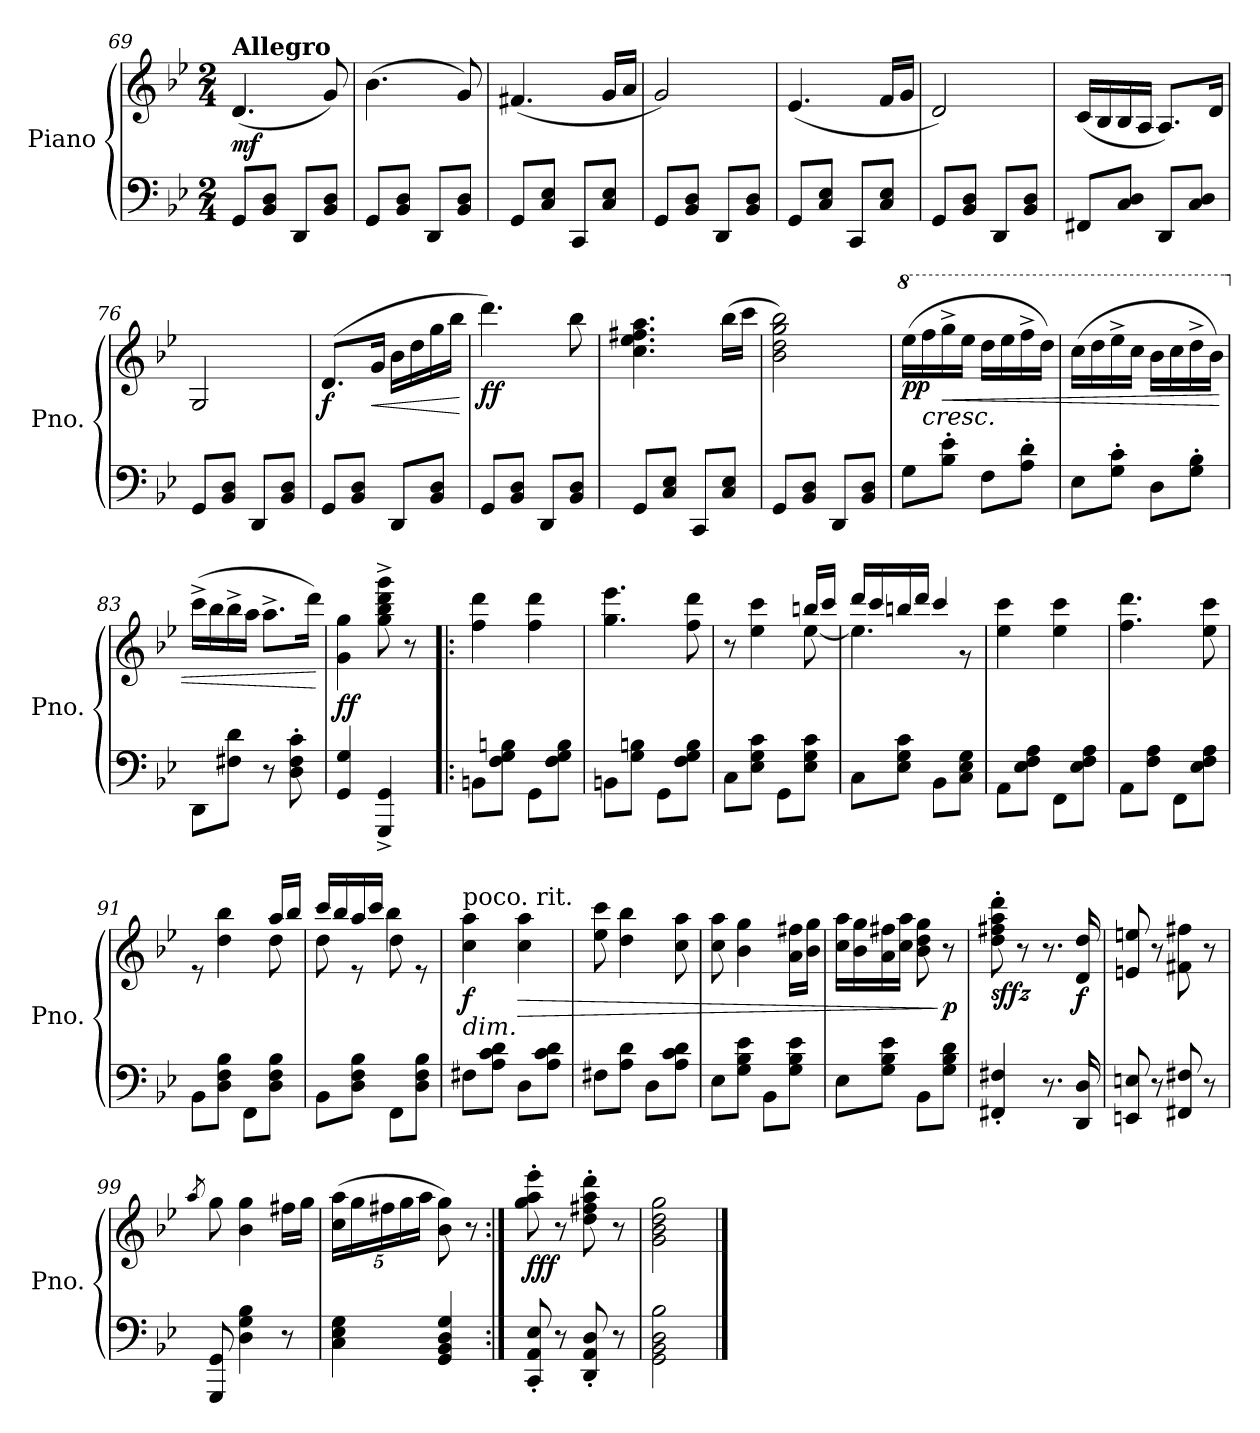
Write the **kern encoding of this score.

**kern	**kern	**dynam
*part1	*part1	*part1
*staff2	*staff1	*staff1/2
*I"Piano	*	*
*I'Pno.	*	*
*clefF4	*clefG2	*
*k[b-e-]	*k[b-e-]	*
*M2/4	*M2/4	*
*MM130	*MM130	*
=69	=69	=69
!	!LO:TX:a:B:t=Allegro	!
!	!	!LO:DY:b
8GG/L	(<4.d/	mf
8BB-/ 8D/J	.	.
8DD/L	.	.
8BB-/ 8D/J	8g/)	.
=70	=70	=70
8GG/L	(>4.b-\	.
8BB-/ 8D/J	.	.
8DD/L	.	.
8BB-/ 8D/J	8g/)	.
=71	=71	=71
8GG/L	(<4.f#X/	.
8C/ 8E-/J	.	.
8CC/L	.	.
8C/ 8E-/J	16g/LL	.
.	16a/JJ	.
=72	=72	=72
8GG/L	2g/)	.
8BB-/ 8D/J	.	.
8DD/L	.	.
8BB-/ 8D/J	.	.
=73	=73	=73
8GG/L	(<4.e-/	.
8C/ 8E-/J	.	.
8CC/L	.	.
8C/ 8E-/J	16f/LL	.
.	16g/JJ	.
=74	=74	=74
8GG/L	2d/)	.
8BB-/ 8D/J	.	.
8DD/L	.	.
8BB-/ 8D/J	.	.
!!LO:PB:g=z
=75	=75	=75
8FF#X/L	(<16c/LL	.
.	16B-/	.
8C/ 8D/J	16B-/	.
.	16A/JJ	.
8DD/L	8.A/L)	.
8C/ 8D/J	.	.
.	16d/Jk	.
=76	=76	=76
8GG/L	2G/	.
8BB-/ 8D/J	.	.
8DD/L	.	.
8BB-/ 8D/J	.	.
=77	=77	=77
!	!	!LO:DY:b
8GG/L	(>8.d/L	f
8BB-/ 8D/J	.	.
!	!	!LO:HP:b
.	16g/Jk	<
8DD/L	16b-\LL	.
.	16dd\	.
8BB-/ 8D/J	16gg\	.
.	16bb-\JJ	.
.	.	[
=78	=78	=78
!	!	!LO:DY:b
8GG/L	4.ddd\)	ff
8BB-/ 8D/J	.	.
8DD/L	.	.
8BB-/ 8D/J	8bb-\	.
=79	=79	=79
8GG/L	4.cc\ 4.ee-\ 4.ff#X\ 4.aa\	.
8C/ 8E-/J	.	.
8CC/L	.	.
8C/ 8E-/J	(>16bb-\LL	.
.	16ccc\JJ	.
=80	=80	=80
8GG/L	2b-\ 2dd\ 2gg\ 2bb-\)	.
8BB-/ 8D/J	.	.
8DD/L	.	.
8BB-/ 8D/J	.	.
=81	=81	=81
*	*8va	*
!	!	!LO:DY:b
!	!	!LO:DY:n=1:b
8G\L	(>16eee-\LL	p p
!	!	!LO:HP:b
.	16fff\	<
!	!	!LO:HP:b
8B-\' 8e-\'J	16ggg^\	<
.	16eee-\JJ	.
8F\L	16ddd\LL	.
.	16eee-\	.
8A\' 8d\'J	16fff^\	.
.	16ddd\JJ)	.
!!LO:LB:g=z
=82	=82	=82
8E-\L	(>16ccc\LL	.
.	16ddd\	.
8G\' 8c\'J	16eee-^\	.
.	16ccc\JJ	.
8D\L	16bb-\LL	.
.	16ccc\	.
8G\' 8B-\'J	16ddd^\	.
.	16bb-\JJ)	.
=83	=83	=83
*	*X8va	*
8DD\L	(>16ccc^\LL	.
.	16bb-\	.
8F#X\ 8d\J	16bb-^\	.
.	16aa\JJ	.
8r	8.aa^\L	.
8D\' 8F#\' 8c\'	.	.
.	16ddd\Jk)	.
.	.	[ [
=84	=84	=84
!	!	!LO:DY:b
!	!	!LO:DY:n=1:b
4GG/ 4G/	4g\ 4gg\	f f
4GGG/^ 4GG/^	8gg\^ 8bb-\^ 8ddd\^ 8ggg\^	.
.	8r	.
=85!|:	=85!|:	=85!|:
8BBn\L	4ff\ 4ddd\	.
8F\ 8G\ 8Bn\J	.	.
8GG\L	4ff\ 4ddd\	.
8F\ 8G\ 8B\J	.	.
=86	=86	=86
8BBn\L	4.gg\ 4.eee-\	.
8G\ 8Bn\J	.	.
8GG\L	.	.
8F\ 8G\ 8B\J	8ff\ 8ddd\	.
=87	=87	=87
*	*^	*
8C\L	8r	4.ryy	.
8E-\ 8G\ 8c\J	4ee-\ 4ccc\	.	.
8GG\L	.	.	.
8E-\ 8G\ 8c\J	16bbn/LL	[8ee-\	.
.	16ccc/JJ	.	.
=88	=88	=88	=88
8C\L	16ddd/LL	4.ee-\]	.
.	16ccc/	.	.
8E-\ 8G\ 8c\J	16bbn/	.	.
.	16ddd/JJ	.	.
8BB-\L	4ccc/	.	.
8C\ 8E-\ 8G\J	.	8r	.
*	*v	*v	*
!!LO:LB:g=z
=89	=89	=89
8AA\L	4ee-\ 4ccc\	.
8E-\ 8F\ 8A\J	.	.
8FF\L	4ee-\ 4ccc\	.
8E-\ 8F\ 8A\J	.	.
=90	=90	=90
8AA\L	4.ff\ 4.ddd\	.
8F\ 8A\J	.	.
8FF\L	.	.
8E-\ 8F\ 8A\J	8ee-\ 8ccc\	.
=91	=91	=91
*	*^	*
8BB-\L	8re	4.ryy	.
8D\ 8F\ 8B-\J	4dd\ 4bb-\	.	.
8FF\L	.	.	.
8D\ 8F\ 8B-\J	8dd\	16aa/LL	.
.	.	16bb-/JJ	.
=92	=92	=92	=92
8BB-\L	8dd\	16ccc/LL	.
.	.	16bb-/	.
8D\ 8F\ 8B-\J	8re	16aa/	.
.	.	16ccc/JJ	.
8FF\L	8dd\	4bb-\	.
8D\ 8F\ 8B-\J	8re	.	.
*	*v	*v	*
=93	=93	=93
*	*MM100	*
!	!LO:TX:a:t=poco. rit.	!
!	!LO:TX:b:i:t=dim.	!
!	!	!LO:DY:b
8F#X\L	4cc\ 4aa\	f
8A\ 8c\ 8d\J	.	.
*	*MM90	*
!	!	!LO:HP:b
8D\L	4cc\ 4aa\	>
8A\ 8c\ 8d\J	.	.
=94	=94	=94
*	*MM80	*
8F#X\L	8ee-\ 8ccc\	.
8A\ 8d\J	4dd\ 4bb-\	.
8D\L	.	.
*	*MM70	*
8A\ 8c\ 8d\J	8cc\ 8aa\	.
=95	=95	=95
*	*MM60	*
8E-\L	8cc\ 8aa\	.
8G\ 8B-\ 8e-\J	4b-\ 4gg\	.
8BB-\L	.	.
8G\ 8B-\ 8e-\J	16a\ 16ff#X\LL	.
.	16b-\ 16gg\JJ	.
!!LO:LB:g=z
=96	=96	=96
8E-\L	16cc\ 16aa\LL	.
.	16b-\ 16gg\	.
8G\ 8B-\ 8e-\J	16a\ 16ff#X\	.
.	16cc\ 16aa\JJ	.
8BB-\L	8b-\ 8dd\ 8gg\	.
*	*MM20	*
!	!	!LO:DY:n=1:b
8G\ 8B-\ 8d\J	8r	] p
=97	=97	=97
*	*MM130	*
!	!	!LO:DY:b
4FF#X/' 4F#X/'	8dd\' 8ff#X\' 8aa\' 8ddd\'	sffz
.	8r	.
8.r	8.r	.
!	!	!LO:DY:b
16DD/ 16D/	16d/ 16dd/	f
=98	=98	=98
8EEn/ 8En/	8en/ 8een/	.
8r	8r	.
8FF#X/ 8F#X/	8f#X\ 8ff#X\	.
8r	8r	.
=99	=99	=99
.	8qaa/	.
8GGG/ 8GG/	8gg\	.
4D\ 4G\ 4B-\	4b-\ 4gg\	.
8r	16ff#X\LL	.
.	16gg\JJ	.
=100	=100	=100
*	*Xbrackettup	*
4C\ 4E-\ 4G\	(>20cc\ 20aa\LL	.
.	20gg\	.
.	20ff#X\	.
.	20gg\	.
.	20aa\JJ	.
4GG/ 4BB-/ 4D/ 4G/	8b-\ 8gg\)	.
.	8r	.
=101:|!	=101:|!	=101:|!
!	!	!LO:DY:b
8CC/' 8AA/' 8E-/'	8gg\' 8aa\' 8eee-\'	fff
8r	8r	.
8DD/' 8AA/' 8D/'	8dd\' 8ff#X\' 8aa\' 8ddd\'	.
8r	8r	.
=102	=102	=102
2GG\ 2BB-\ 2D\ 2B-\	2g\ 2b-\ 2dd\ 2gg\	.
==	==	==
*-	*-	*-
